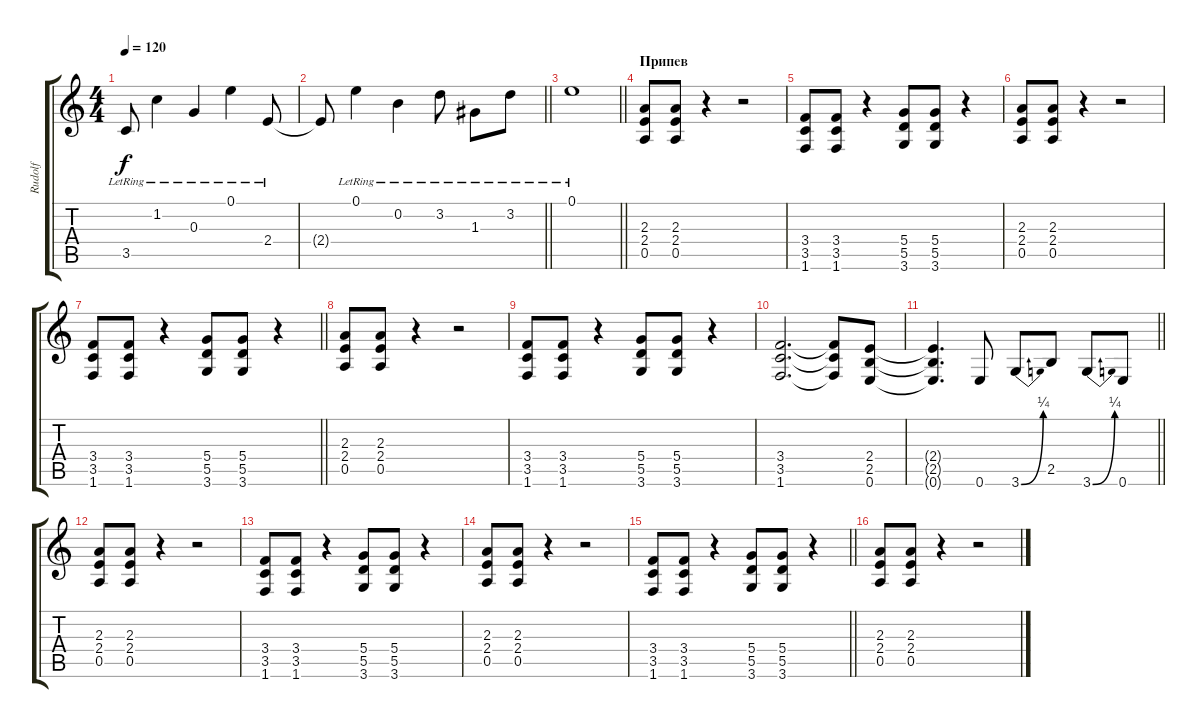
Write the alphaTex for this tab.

\track ("Rudolf" "Rudolf") {instrument overdrivenguitar}
\staff {score tabs}
\tuning (E4 B3 G3 D3 A2 E2) {hide}
\ts (4 4)
\tempo 120
\clef g2
\ks c
3.5{lr}.8{dy f} 1.2{lr}.4 0.3{lr}.4 0.1{lr}.4 2.4{lr}.8 |
\barLineRight lightlight
2.4{t}.8 0.1{lr}.4 0.2{lr}.4 3.2{lr}.8 1.3{lr}.8 3.2{lr}.8 |
\barLineRight lightlight
0.1{lr}.1 |
\section ("" "Припев")
(2.3 2.4 0.5).8{instrument overdrivenguitar} (2.3 2.4 0.5).8 r.4 r.2 |
(3.4 3.5 1.6).8 (3.4 3.5 1.6).8 r.4 (5.4 5.5 3.6).8 (5.4 5.5 3.6).8 r.4 |
(2.3 2.4 0.5).8 (2.3 2.4 0.5).8 r.4 r.2 |
\barLineRight lightlight
(3.4 3.5 1.6).8 (3.4 3.5 1.6).8 r.4 (5.4 5.5 3.6).8 (5.4 5.5 3.6).8 r.4 |
(2.3 2.4 0.5).8 (2.3 2.4 0.5).8 r.4 r.2 |
(3.4 3.5 1.6).8 (3.4 3.5 1.6).8 r.4 (5.4 5.5 3.6).8 (5.4 5.5 3.6).8 r.4 |
(3.4 3.5 1.6).2{d} (3.4{t} 3.5{t} 1.6{t}).8 (2.4 2.5 0.6).8 |
\barLineRight lightlight
(2.4{t} 2.5{t} 0.6{t}).4{d} 0.6.8 3.6{be (bend 0 0 60 1)}.8 2.5.8 3.6{be (bend 0 0 60 1)}.8 0.6.8 |
(2.3 2.4 0.5).8 (2.3 2.4 0.5).8 r.4 r.2 |
(3.4 3.5 1.6).8 (3.4 3.5 1.6).8 r.4 (5.4 5.5 3.6).8 (5.4 5.5 3.6).8 r.4 |
(2.3 2.4 0.5).8 (2.3 2.4 0.5).8 r.4 r.2 |
\barLineRight lightlight
(3.4 3.5 1.6).8 (3.4 3.5 1.6).8 r.4 (5.4 5.5 3.6).8 (5.4 5.5 3.6).8 r.4 |
(2.3 2.4 0.5).8 (2.3 2.4 0.5).8 r.4 r.2
